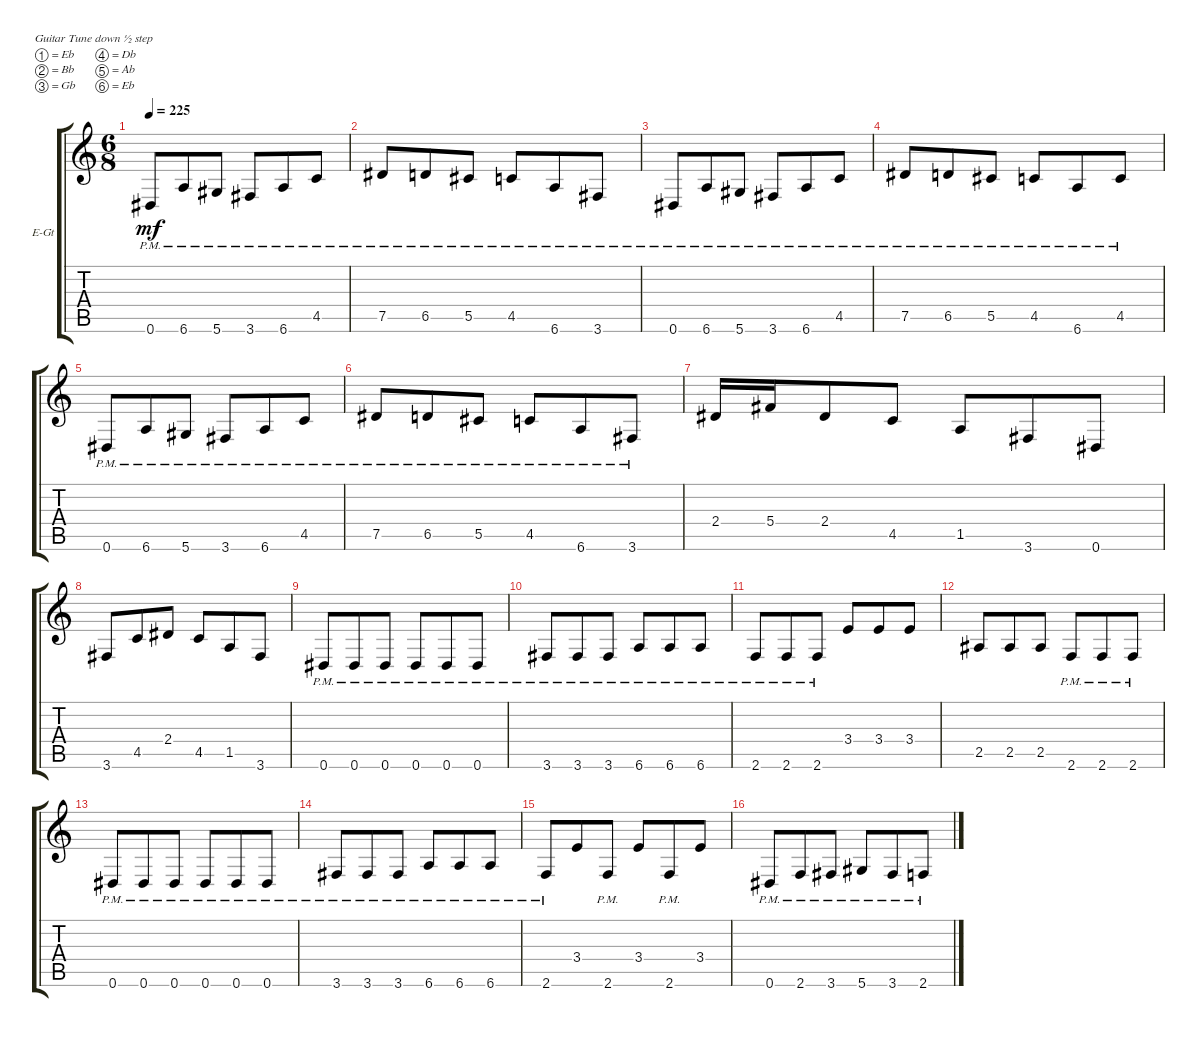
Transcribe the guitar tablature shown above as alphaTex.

\bracketExtendMode groupsimilarinstruments
\firstSystemTrackNameOrientation horizontal
\otherSystemsTrackNameOrientation horizontal
\track ("left" "E-Gt") {instrument distortionguitar}
\staff {score tabs}
\tuning (Eb4 Bb3 Gb3 Db3 Ab2 Eb2)
\ts (6 8)
\tempo 225
\clef g2
\ks c
0.6{pm}.8{dy mf} 6.6{pm}.8 5.6{pm}.8 3.6{pm}.8 6.6{pm}.8 4.5{pm}.8 |
7.5{pm}.8 6.5{pm}.8 5.5{pm}.8 4.5{pm}.8 6.6{pm}.8 3.6{pm}.8 |
0.6{pm}.8 6.6{pm}.8 5.6{pm}.8 3.6{pm}.8 6.6{pm}.8 4.5{pm}.8 |
7.5{pm}.8 6.5{pm}.8 5.5{pm}.8 4.5{pm}.8 6.6{pm}.8 4.5{pm}.8 |
0.6{pm}.8 6.6{pm}.8 5.6{pm}.8 3.6{pm}.8 6.6{pm}.8 4.5{pm}.8 |
7.5{pm}.8 6.5{pm}.8 5.5{pm}.8 4.5{pm}.8 6.6{pm}.8 3.6{pm}.8 |
2.4.16 5.4.16 2.4.8 4.5.8 1.5.8 3.6.8 0.6.8 |
3.6.8 4.5.8 2.4.8 4.5.8 1.5.8 3.6.8 |
0.6{pm}.8 0.6{pm}.8 0.6{pm}.8 0.6{pm}.8 0.6{pm}.8 0.6{pm}.8 |
3.6{pm}.8 3.6{pm}.8 3.6{pm}.8 6.6{pm}.8 6.6{pm}.8 6.6{pm}.8 |
2.6{pm}.8 2.6{pm}.8 2.6{pm}.8 3.4.8 3.4.8 3.4.8 |
2.5.8 2.5.8 2.5.8 2.6{pm}.8 2.6{pm}.8 2.6{pm}.8 |
0.6{pm}.8 0.6{pm}.8 0.6{pm}.8 0.6{pm}.8 0.6{pm}.8 0.6{pm}.8 |
3.6{pm}.8 3.6{pm}.8 3.6{pm}.8 6.6{pm}.8 6.6{pm}.8 6.6{pm}.8 |
2.6{pm}.8 3.4.8 2.6{pm}.8 3.4.8 2.6{pm}.8 3.4.8 |
0.6{pm}.8 2.6{pm}.8 3.6{pm}.8 5.6{pm}.8 3.6{pm}.8 2.6{pm}.8
